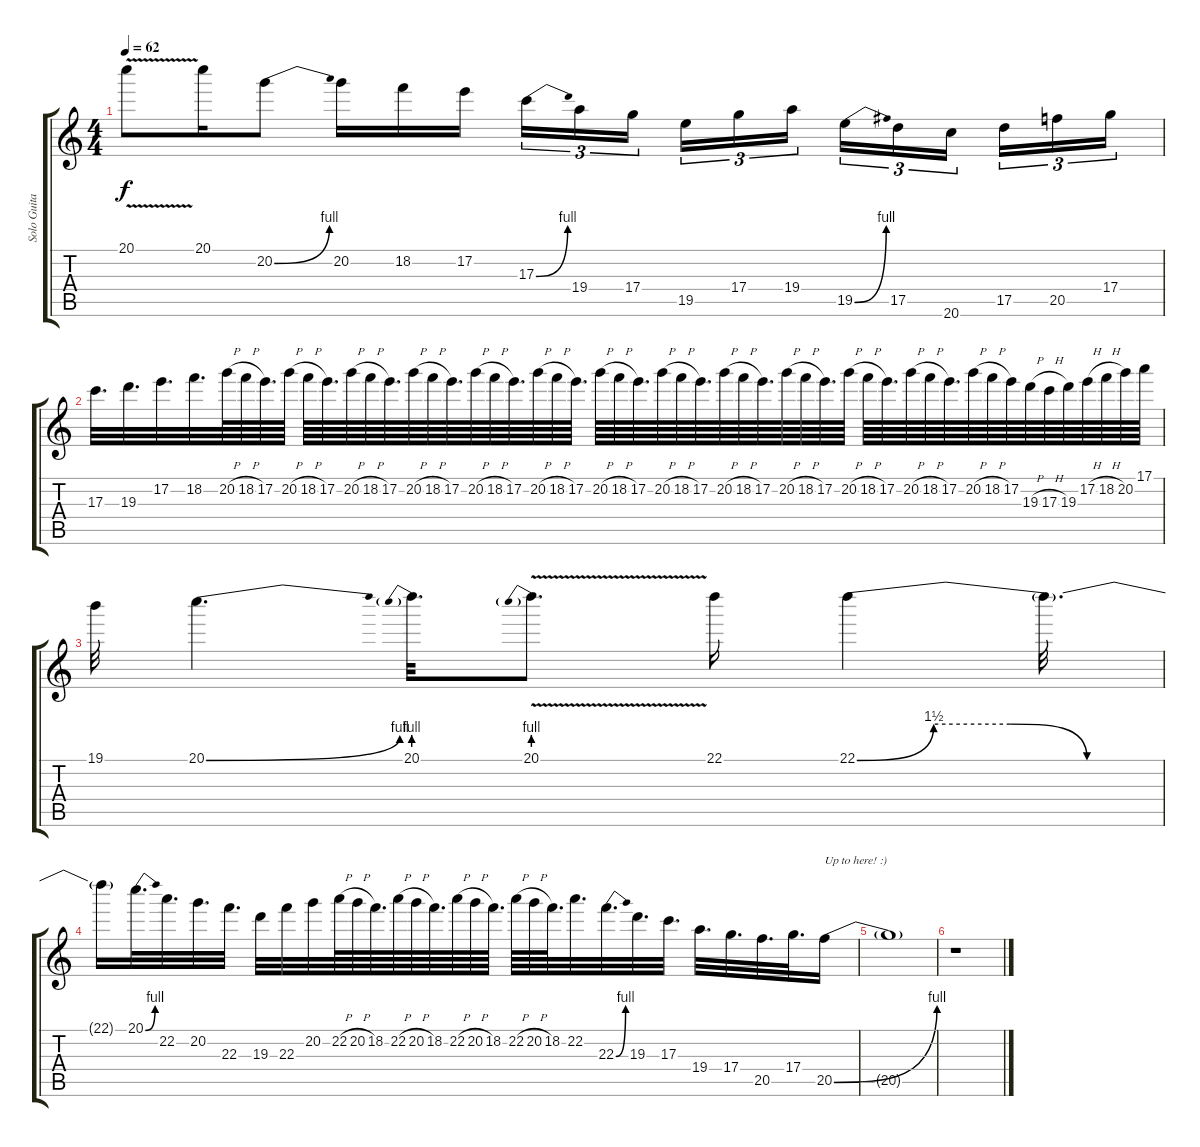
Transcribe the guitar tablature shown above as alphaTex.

\track ("Solo Guitar" "Solo Guita") {instrument distortionguitar}
\staff {score tabs}
\tuning (E4 B3 G3 D3 A2 E2) {hide}
\ts (4 4)
\tempo 62
\clef g2
\ks c
20.1{v}.8{dy f} 20.1.16 20.2{be (bend 0 0 60 4)}.8 20.2.16 18.2.16 17.2.16 17.3{be (bend 0 0 60 4)}.16{tu (3 2)} 19.4.16{tu (3 2)} 17.4.16{tu (3 2) beam splitsecondary} 19.5.16{tu (3 2)} 17.4.16{tu (3 2)} 19.4.16{tu (3 2)} 19.5{be (bend 0 0 60 4)}.16{tu (3 2)} 17.5.16{tu (3 2)} 20.6.16{tu (3 2) beam splitsecondary} 17.5.16{tu (3 2)} 20.5.16{tu (3 2)} 17.4.16{tu (3 2)} |
17.3.32{d} 19.3.32{d} 17.2.32{d} 18.2.32{d} 20.2{h}.64 18.2{h}.64 17.2.64{d} 20.2{h}.64 18.2{h}.64 17.2.64{d} 20.2{h}.64 18.2{h}.64 17.2.64{d} 20.2{h}.64 18.2{h}.64 17.2.64{d} 20.2{h}.64 18.2{h}.64 17.2.64{d} 20.2{h}.64 18.2{h}.64 17.2.64{d} 20.2{h}.64 18.2{h}.64 17.2.64{d} 20.2{h}.64 18.2{h}.64 17.2.64{d} 20.2{h}.64 18.2{h}.64 17.2.64{d} 20.2{h}.64 18.2{h}.64 17.2.64{d} 20.2{h}.64 18.2{h}.64 17.2.64{d} 20.2{h}.64 18.2{h}.64 17.2.64{d} 20.2{h}.64 18.2{h}.64 17.2.64 19.3{h}.64 17.3{h}.64 19.3.64 17.2{h}.64 18.2{h}.64 20.2.64 17.1.64 |
19.1.32{volume 0} 20.1{be (bend 0 0 60 4)}.4{d} 20.1{be (prebend 0 4 60 4)}.32{d} 20.1{be (prebend 0 4 60 4) v}.8{d} 22.1.16 22.1{be (custom 0 0 15 6 30 6 45 0 60 0)}.4 22.1{t}.32{d} |
22.1{t}.16 20.1{be (bend 0 0 60 4)}.32{d} 22.2.32{d} 20.2.32{d} 22.3.32{d} 19.3.32 22.3.32 20.2.32 22.2{h}.64 20.2{h}.64 18.2.64{d} 22.2{h}.64 20.2{h}.64 18.2.64{d} 22.2{h}.64 20.2{h}.64 18.2.64{d} 22.2{h}.64 20.2{h}.64 18.2.64{d} 22.2.32{d} 22.3{be (bend 0 0 60 4)}.32{d} 19.3.32{d} 17.3.32{d} 19.4.32{d} 17.4.32{d} 20.5.32{d} 17.4.32{d} 20.5{be (bend 0 0 60 4)}.16{txt "Up to here! :)"} |
20.5{t}.1 |
r.1
